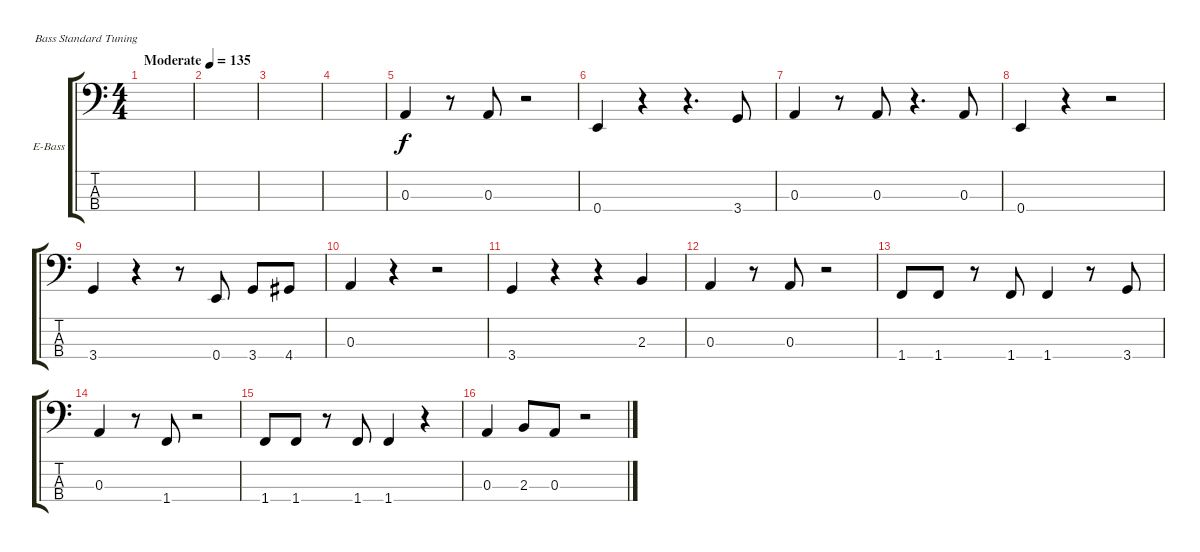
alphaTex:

\bracketExtendMode groupsimilarinstruments
\firstSystemTrackNameOrientation horizontal
\otherSystemsTrackNameOrientation horizontal
\track ("Electric Bass" "E-Bass") {instrument electricbassfinger}
\staff {score tabs}
\tuning (G2 D2 A1 E1)
\ts (4 4)
\beaming (8 2 2 2 2)
\tempo (135 "Moderate")
\clef f4
\scale
0.485477
\ks c
|
\scale
0.257261 |
\scale
0.257261 |
\scale
0.333333 |
\scale
0.333333 0.3.4 r.8 0.3.8 r.2 |
\scale
0.333333 0.4.4 r.4 r.4{d} 3.4.8 |
\scale
0.333333 0.3.4 r.8 0.3.8 r.4{d} 0.3.8 |
\scale
0.333333 0.4.4 r.4 r.2 |
\scale
0.333333 3.4.4 r.4 r.8 0.4.8 3.4.8 4.4.8 |
\scale
0.333333 0.3.4 r.4 r.2 |
\scale
0.333333 3.4.4 r.4 r.4 2.3.4 |
\scale
0.333333 0.3.4 r.8 0.3.8 r.2 |
\scale
0.333333 1.4.8 1.4.8 r.8 1.4.8 1.4.4 r.8 3.4.8 |
\scale
0.333333 0.3.4 r.8 1.4.8 r.2 |
\scale
0.333333 1.4.8 1.4.8 r.8 1.4.8 1.4.4 r.4 |
\scale
0.333333 0.3.4 2.3.8 0.3.8 r.2
